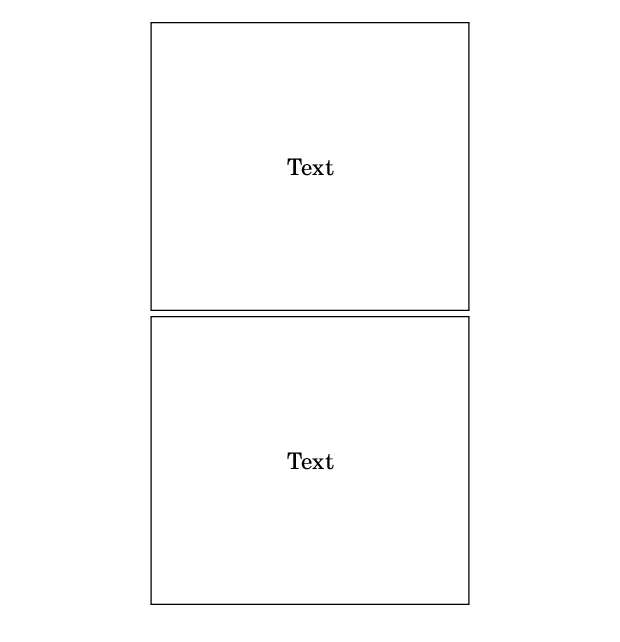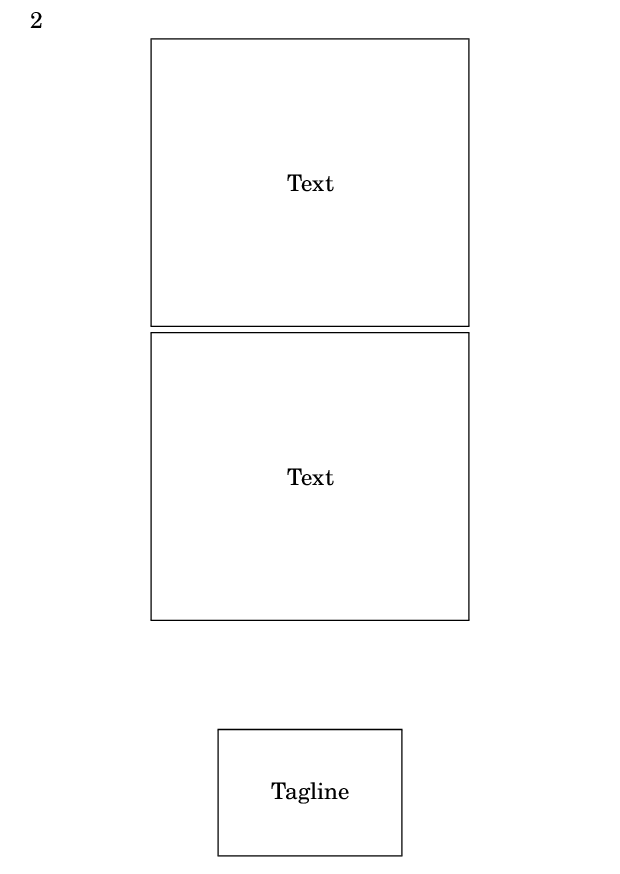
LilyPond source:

%% Generated by lilypond-book
%% Options: [exampleindent=10.16\mm,indent=0\mm,line-width=160\mm]
\include "lilypond-book-preamble.ly"


% ****************************************************************
% Start cut-&-pastable-section
% ****************************************************************



\paper {
  indent = 0\mm
  line-width = 160\mm
  % offset the left padding, also add 1mm as lilypond creates cropped
  % images with a little space on the right
  line-width = #(- line-width (* mm  3.000000) (* mm 1))
}

\layout {
  
}





% ****************************************************************
% ly snippet:
% ****************************************************************
\sourcefilename "/home/gub/NewGub/gub/target/linux-x86/src/lilypond-git.sv.gnu.org--lilypond.git-stable-2.22/input/regression/page-minimal-page-breaking-last-page.ly"
\sourcefileline 0
\version "2.16.0"
#(set-default-paper-size "a6")

\header {
  texidoc = "Minimal page breaker: special case when the last system is moved
to an other page when there is not enough space because of the tagline."
}

textBox = \markup \fill-line { \override #'(box-padding . 13) \box Text }

\book {
  \header {
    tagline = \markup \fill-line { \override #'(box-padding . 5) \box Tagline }
  }
  \paper {
    #(define page-breaking ly:minimal-breaking) 
  }

  \markup \textBox
  \markup \textBox
  \markup \textBox
  \markup \textBox
}



% ****************************************************************
% end ly snippet
% ****************************************************************
